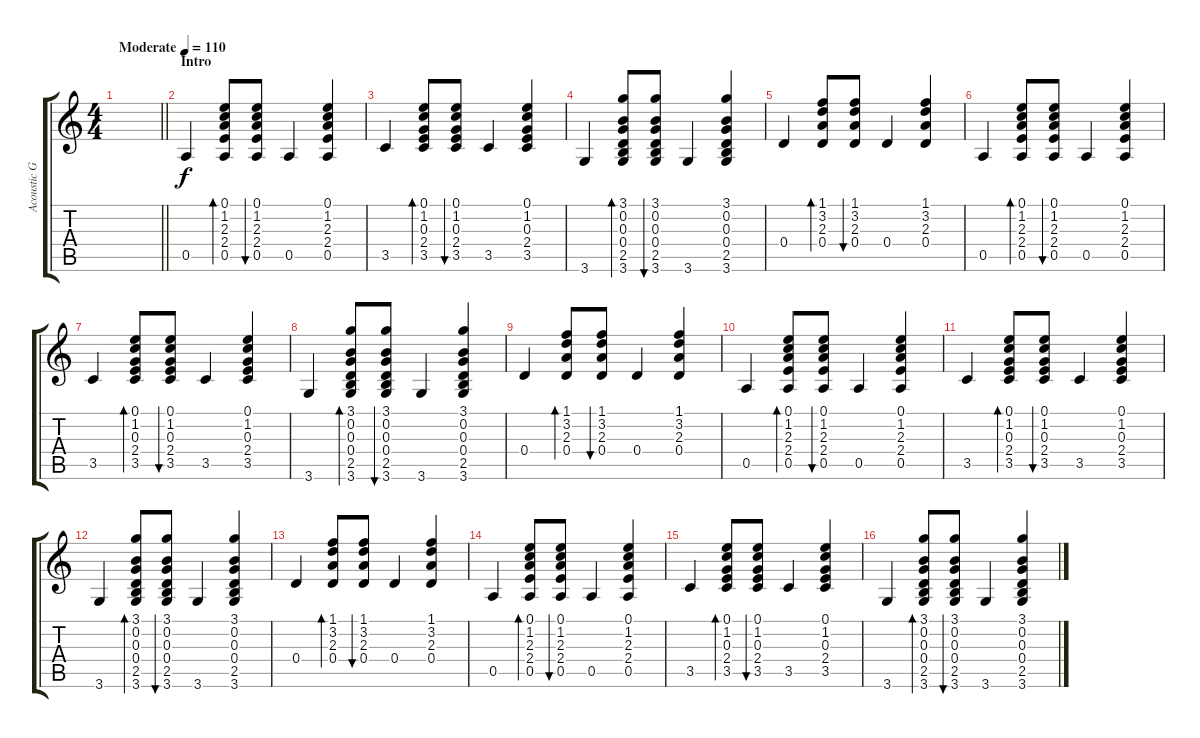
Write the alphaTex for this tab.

\track ("Acoustic Guitar" "Acoustic G") {instrument acousticguitarnylon}
\staff {score tabs}
\tuning (E4 B3 G3 D3 A2 E2) {hide}
\ts (4 4)
\tempo (110 "Moderate")
\clef g2
\barLineRight lightlight
\ks c
|
\section ("" "Intro")
0.5.4 (0.1 1.2 2.3 2.4 0.5).8{bd 30} (0.1 1.2 2.3 2.4 0.5).8{bu 30} 0.5.4 (0.1 1.2 2.3 2.4 0.5).4 |
3.5.4 (0.1 1.2 0.3 2.4 3.5).8{bd 30} (0.1 1.2 0.3 2.4 3.5).8{bu 30} 3.5.4 (0.1 1.2 0.3 2.4 3.5).4 |
3.6.4 (3.1 0.2 0.3 0.4 2.5 3.6).8{bd 30} (3.1 0.2 0.3 0.4 2.5 3.6).8{bu 30} 3.6.4 (3.1 0.2 0.3 0.4 2.5 3.6).4 |
0.4.4 (1.1 3.2 2.3 0.4).8{bd 30} (1.1 3.2 2.3 0.4).8{bu 30} 0.4.4 (1.1 3.2 2.3 0.4).4 |
0.5.4 (0.1 1.2 2.3 2.4 0.5).8{bd 30} (0.1 1.2 2.3 2.4 0.5).8{bu 30} 0.5.4 (0.1 1.2 2.3 2.4 0.5).4 |
3.5.4 (0.1 1.2 0.3 2.4 3.5).8{bd 30} (0.1 1.2 0.3 2.4 3.5).8{bu 30} 3.5.4 (0.1 1.2 0.3 2.4 3.5).4 |
3.6.4 (3.1 0.2 0.3 0.4 2.5 3.6).8{bd 30} (3.1 0.2 0.3 0.4 2.5 3.6).8{bu 30} 3.6.4 (3.1 0.2 0.3 0.4 2.5 3.6).4 |
0.4.4 (1.1 3.2 2.3 0.4).8{bd 30} (1.1 3.2 2.3 0.4).8{bu 30} 0.4.4 (1.1 3.2 2.3 0.4).4 |
0.5.4 (0.1 1.2 2.3 2.4 0.5).8{bd 30} (0.1 1.2 2.3 2.4 0.5).8{bu 30} 0.5.4 (0.1 1.2 2.3 2.4 0.5).4 |
3.5.4 (0.1 1.2 0.3 2.4 3.5).8{bd 30} (0.1 1.2 0.3 2.4 3.5).8{bu 30} 3.5.4 (0.1 1.2 0.3 2.4 3.5).4 |
3.6.4 (3.1 0.2 0.3 0.4 2.5 3.6).8{bd 30} (3.1 0.2 0.3 0.4 2.5 3.6).8{bu 30} 3.6.4 (3.1 0.2 0.3 0.4 2.5 3.6).4 |
0.4.4 (1.1 3.2 2.3 0.4).8{bd 30} (1.1 3.2 2.3 0.4).8{bu 30} 0.4.4 (1.1 3.2 2.3 0.4).4 |
0.5.4 (0.1 1.2 2.3 2.4 0.5).8{bd 30} (0.1 1.2 2.3 2.4 0.5).8{bu 30} 0.5.4 (0.1 1.2 2.3 2.4 0.5).4 |
3.5.4 (0.1 1.2 0.3 2.4 3.5).8{bd 30} (0.1 1.2 0.3 2.4 3.5).8{bu 30} 3.5.4 (0.1 1.2 0.3 2.4 3.5).4 |
3.6.4 (3.1 0.2 0.3 0.4 2.5 3.6).8{bd 30} (3.1 0.2 0.3 0.4 2.5 3.6).8{bu 30} 3.6.4 (3.1 0.2 0.3 0.4 2.5 3.6).4
